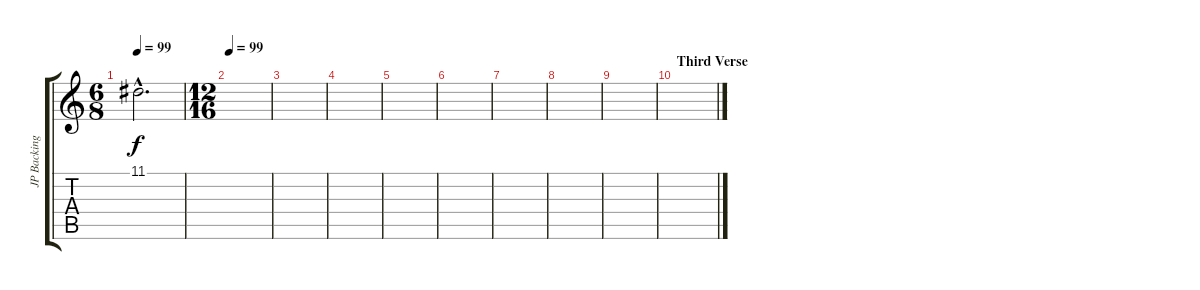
\track ("JP Backing Vocals" "JP Backing") {instrument brasssection}
\staff {score tabs}
\tuning (E4 B3 G3 D3 A2 E2) {hide}
\ts (6 8)
\tempo 99
\clef g2
\ks c
11.1{hac}.2{d dy f} |
\ts (12 16)
\tempo 99
|
|
|
|
|
|
|
|
\section ("" "Third Verse")
